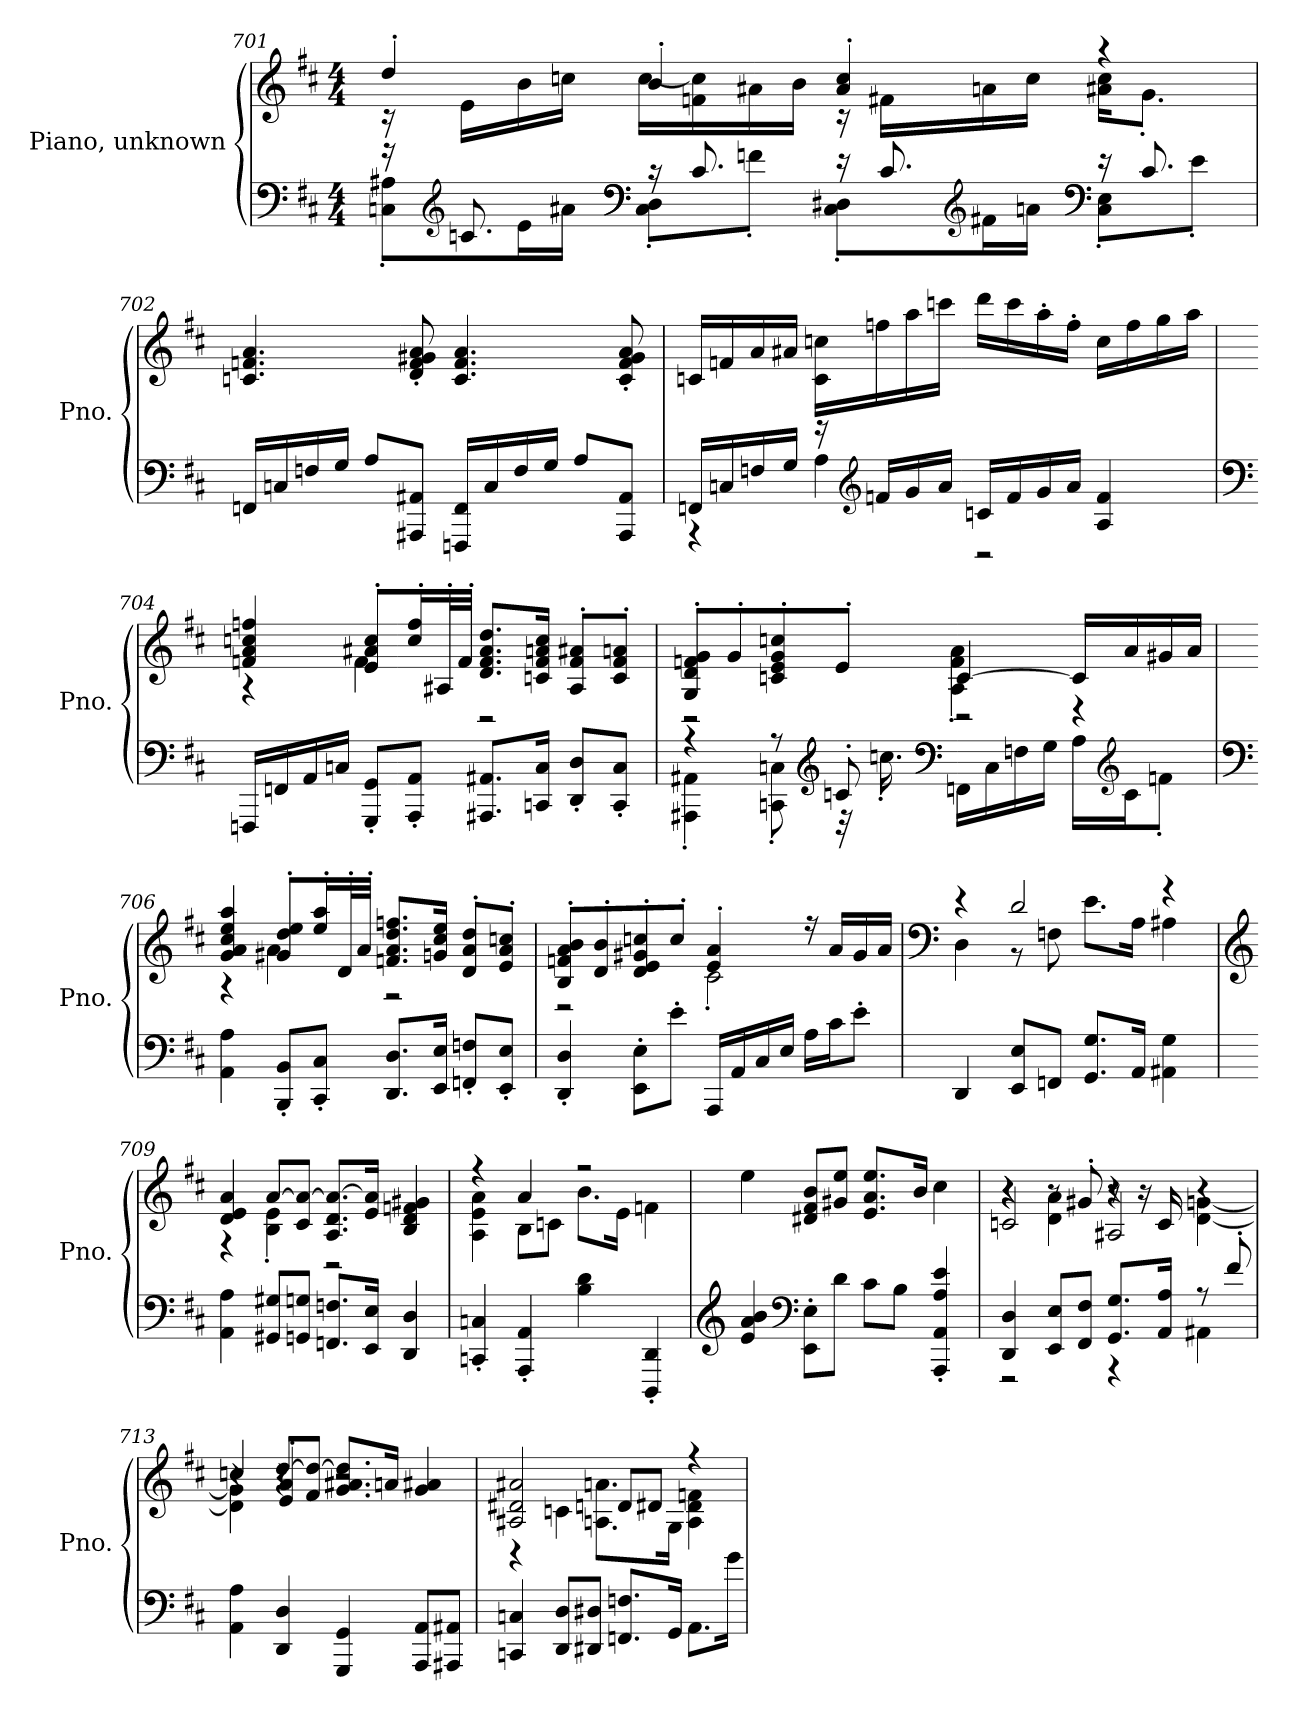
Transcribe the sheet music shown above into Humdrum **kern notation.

**kern	**kern
*part1	*part1
*staff2	*staff1
*I"Piano, unknown	*
*I'Pno.	*
!!LO:LB:g=z
*clefF4	*clefG2
*k[f#c#]	*k[f#c#]
*M4/4	*M4/4
=701	=701
*^	*^
16r	8Cn\' 8A#X\'L	4dd'/	16r
*clefG2	*	*	*
8.cn/	.	.	16e\LL
.	16e\L	.	16b\
.	16a#X\JJ	.	16ccn\JJ
*clefF4	*	*	*
16r	8C\' 8D\'L	4b'/	[16cc\LL
8.c/	.	.	16fn\ 16cc\]
.	8fn'\J	.	16a#X\
.	.	.	16b\JJ
16r	8C\' 8D#X\'L	4a#/' 4cc/'	16r
8.c/	.	.	16f#X\LL
*clefG2	*	*	*
.	16f#X\L	.	16an\
.	16an\JJ	.	16cc\JJ
*clefF4	*	*	*
16r	8C\' 8E\'L	4r	16a#X\ 16cc\KL
8.c/	.	.	8.g'\J
.	8e'\J	.	.
*v	*v	*	*
*	*v	*v
!!LO:LB:g=z
=702	=702
16FFn/LL	4.cn/ 4.fn/ 4.a/
16Cn/	.
16Fn/	.
16G/JJ	.
8A/L	.
8AAA#X/ 8AA#X/J	8d/' 8f/' 8g#X/' 8a/'
16FFFn/ 16FF/LL	4.c/ 4.f/ 4.a/
16C/	.
16F/	.
16G/JJ	.
8A/L	.
8AAA#/ 8AA#/J	8c/' 8f/' 8g#/' 8a/'
=703	=703
*^	*
16FFn/LL	4r	16cn/LL
16Cn/	.	16fn/
16Fn/	.	16a/
16G/JJ	.	16a#X/JJ
16r	4A\	16c\ 16ccn\LL
*clefG2	*	*
16fn/LL	.	16ffn\
16g/	.	16aa\
16a/JJ	.	16cccn\JJ
16cn/LL	2r	16ddd\LL
16f/	.	16ccc\
16g/	.	16aa'\
16a/JJ	.	16ff'\JJ
4A/ 4f/	.	16cc\LL
.	.	16ff\
.	.	16gg\
.	.	16aa\JJ
*v	*v	*
!!LO:LB:g=z
=704	=704
*clefF4	*
*	*^
16FFFn/LL	4fn/ 4a/ 4ccn/ 4ffn/	4r
16FFn/	.	.
16AA/	.	.
16Cn/JJ	.	.
8GGG/' 8GG/'L	8e/' 8a#X/' 8cc/'L	4f\
8AAA/' 8AA/'J	16cc/' 16ff/'L	.
.	32A#X'/L	.
.	32f'/JJJ	.
8.AAA#X/ 8.AA#X/L	8.d/ 8.f/ 8.a#/ 8.dd/L	2r
16CCn/ 16C/Jk	16cn/ 16f/ 16an/ 16cc/Jk	.
8DD/' 8D/'L	8A#/' 8f/' 8a#X/'L	.
8CC/' 8C/'J	8c/' 8f/' 8an/'J	.
=705	=705	=705
*^	*	*
4r	4AAA#X\' 4AA#X\'	8G/' 8d/' 8fn/' 8g/'L	2r
.	.	8g'/	.
8r	8CCn\' 8Cn\'	8cn/' 8e/' 8g/' 8ccn/'	.
*clefG2	*	*	*
8cn'/	32r	8e'/J	.
.	16.ccn'\	.	.
*clefF4	*	*	*
2r	16FFn\LL	[4c/	4A\' 4f\' 4a\'
.	16C\	.	.
.	16Fn\	.	.
.	16G\JJ	.	.
.	16A\LL	16c/LL]	4r
*clefG2	*	*	*
.	16c\J	16a/	.
.	8fn'\J	16g#X/	.
.	.	16a/JJ	.
*v	*v	*	*
!!LO:LB:g=z	!!
=706	=706	=706
*clefF4	*	*
4AA\ 4A\	4g/ 4a/ 4cc#/ 4ee/ 4aa/	4r
8BBB/' 8BB/'L	8g#X/' 8dd/' 8ee/'L	4a\
8CC#/' 8C#/'J	16ee/' 16aa/'L	.
.	32d'/L	.
.	32a'/JJJ	.
8.DD/ 8.D/L	8.fn/ 8.a/ 8.dd/ 8.ffn/L	2r
16EE/ 16E/Jk	16gn/ 16cc#/ 16ee/Jk	.
8FFn/' 8Fn/'L	8d/' 8a/' 8dd/'L	.
8EE/' 8E/'J	8e/' 8a/' 8ccn/'J	.
=707	=707	=707
4DD/' 4D/'	8B/' 8fn/' 8a/' 8b/'L	2r
.	8d/' 8b/'	.
8EE\' 8E\'L	8d/' 8e/' 8g#X/' 8ccn/'	.
8e'\J	8cc'/J	.
16AAA/LL	4e/' 4a/'	2c#'\
16AA/	.	.
16C#/	.	.
16E/JJ	.	.
16A\LL	16r	.
16c#\J	16a/LL	.
8e'\J	16g#/	.
.	16a/JJ	.
=708	=708	=708
*	*clefF4	*
4DD/	4r	4D\
8EE/ 8E/L	2d/	8r
8FFn/J	.	8Fn\
8.GG/ 8.G/L	.	8.e\L
16AA/Jk	.	16A\Jk
4AA#X\ 4G\	4r	4A#X\
!!LO:LB:g=z	!!
=709	=709	=709
*	*clefG2	*
4AA\ 4A\	4d/ 4e/ 4a/	4r
8GG#X/ 8G#X/L	[8a/L	4B\' 4e\'
8GGn/ 8Gn/J	8c#/ 8a/_J	.
8.FFn/ 8.Fn/L	8.A/ 8.d/ 8.a/_L	2r
16EE/ 16E/Jk	16e/ 16a/]Jk	.
4DD/ 4D/	4B/ 4d/ 4fn/ 4g#X/	.
=710	=710	=710
4CCn/' 4Cn/'	4r	4A\ 4e\ 4a\
4AAA/' 4AA/'	4a/	8B\L
.	.	8cn\J
4B\ 4d\	2r	8.b\L
.	.	16e\Jk
4DDD/' 4DD/'	.	4fn\
*	*v	*v
=711	=711
*clefG2	*
4e/ 4a/ 4b/	4ee\
*clefF4	*
8EE\' 8E\'L	8d#X/ 8f#/ 8b/L
8d\J	8g#X/ 8ee/J
8c#\L	8.e/ 8.a/ 8.ee/L
8B\J	.
.	16b/Jk
4AAA/' 4AA/' 4A/' 4e/'	4cc#\
!!LO:PB:g=z
=712	=712
*^	*^
*	*	*	*^
4DD/ 4D/	2r	4r	4r	2cn/
8EE/ 8E/L	.	8r	4d\ 4a\	.
8FF#/ 8F#/J	.	8g#X'/	.	.
8.GG/ 8.G/L	4r	8r	4r	2A#X/
.	.	16r	.	.
16AA/ 16A/Jk	.	16c/	.	.
8r	4AA#X\	4r	[4d\ [4gn\	.
8f#'/	.	.	.	.
*v	*v	*	*	*
=713	=713	=713	=713
4AA\ 4A\	4ccn/	4d\] 4g\]	4r
4DD/ 4D/	[8dd/L	4r	4e/' 4a/'
.	8f#/ 8dd/_J	.	.
4GGG/ 4GG/	8.g/ 8.a#X/ 8.dd/]L	2r	2r
.	16an/Jk	.	.
8AAA/ 8AA/L	4g/ 4a#X/	.	.
8AAA#X/ 8AA#X/J	.	.	.
*	*	*v	*v
=714	=714	=714
4CCn/ 4Cn/	2A#X/ 2d#X/ 2a#X/	4r
8DD/ 8D/L	.	4cn\
8DD#X/ 8D#X/J	.	.
8.FFn/ 8.Fn/L	8dn/L	8.An\ 8.an\L
.	8d#X/J	.
16GG/Jk	.	16G\Jk
8.AA\L	4r	4A\ 4d#\ 4fn\
16g\Jk	.	.
*	*v	*v
=	=
*-	*-
